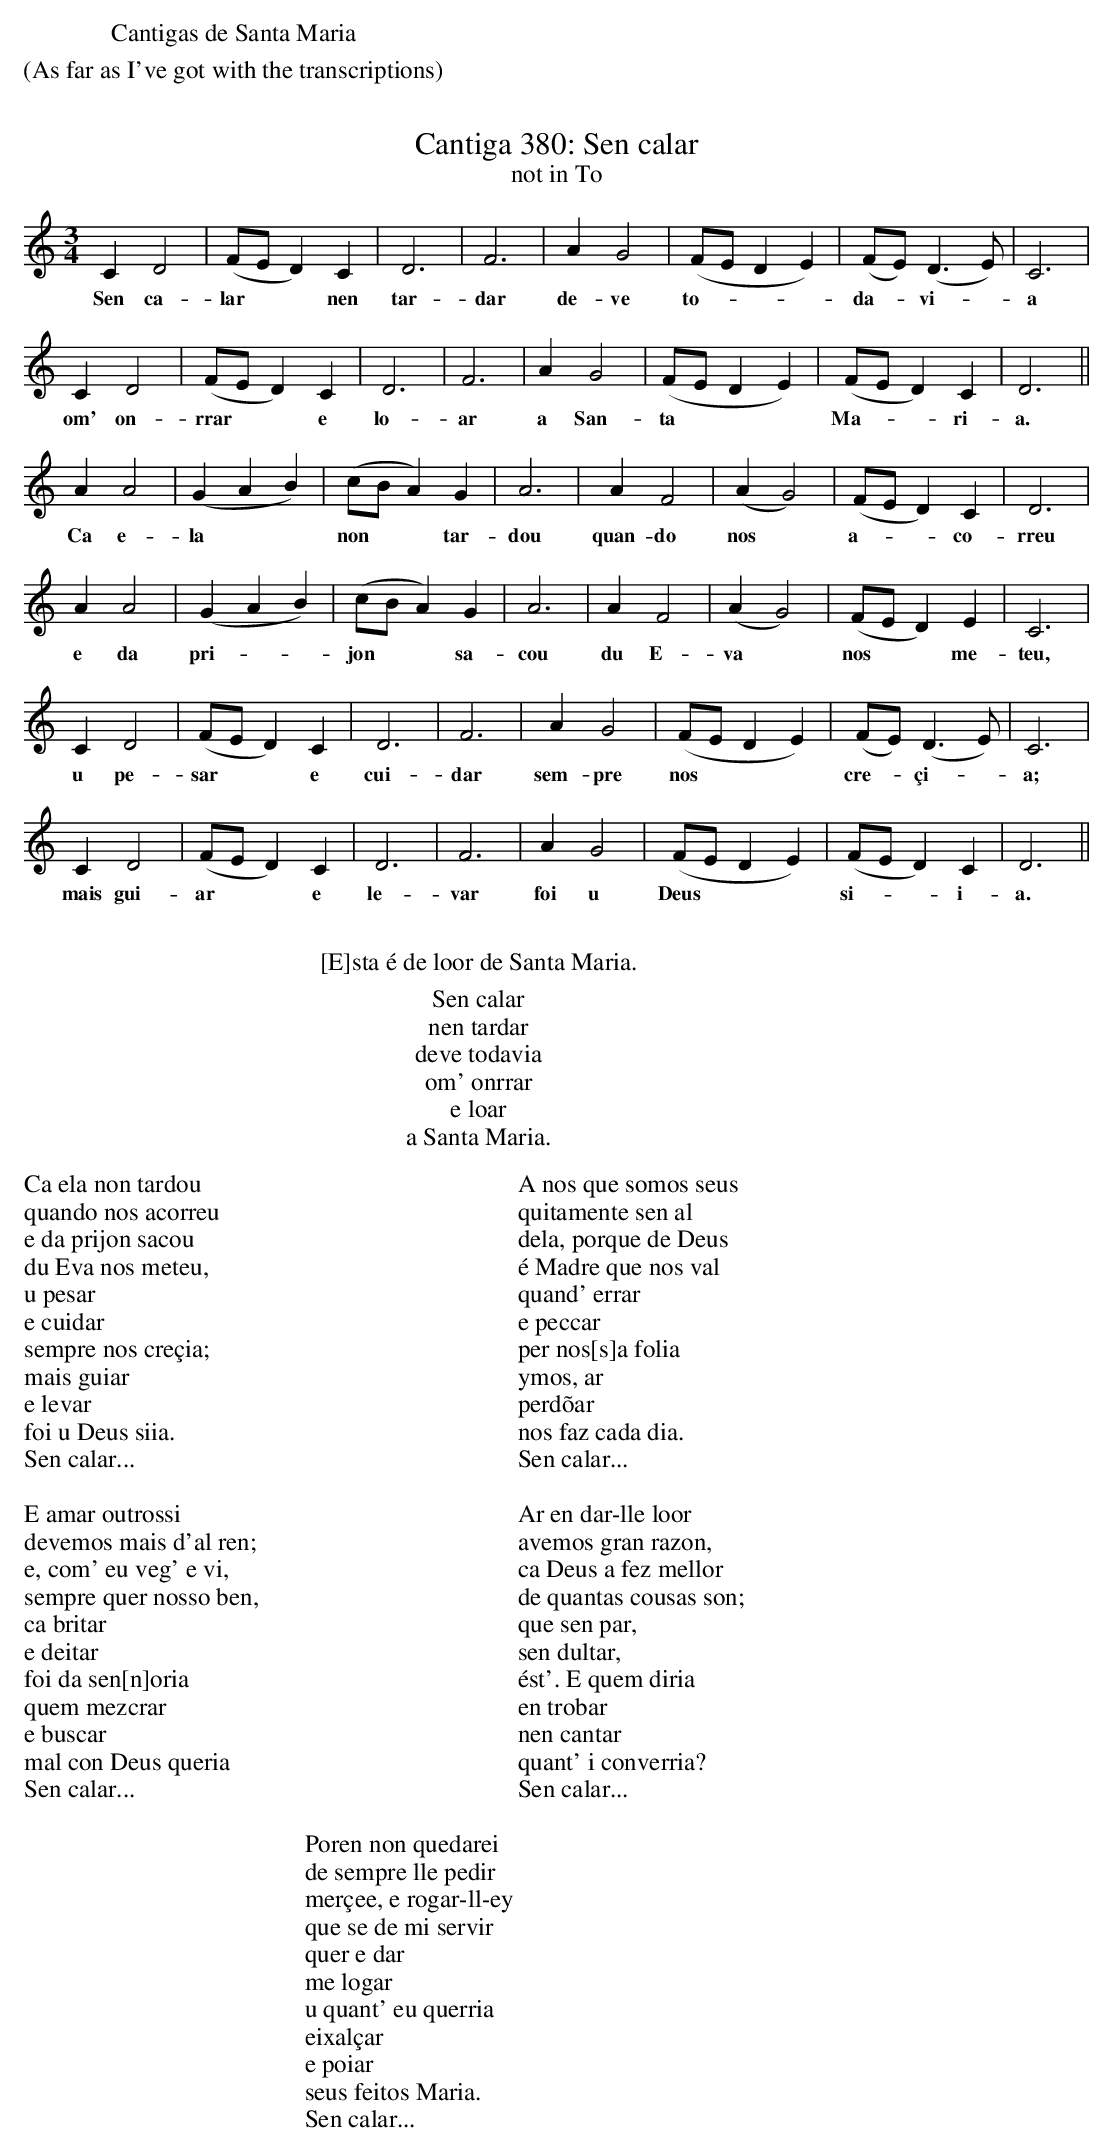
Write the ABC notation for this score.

X:1
T: Cantiga 380: Sen calar
M: 3/4
L: 1/4
Q: 1/4=200
K: D Dorian
V:1
   C D2|(F/E/D)   C | D3| F3 | A G2|(F/E/DE)|(F/E/) (D>E)|C3 |
w:Sen ca-lar**   nen tar-dar  de-ve  to-***   da-*   vi-* a
   C  D2|(F/E/D)  C|D3|F3 | A  G2|(F/E/DE)|(F/E/D) C |D3 ||
w:om' on- rrar**  e lo-ar   a San- ta***    Ma-**  ri-a.
  A  A2|(GAB)|(c/B/A) G | A3 | A   F2|(AG2)|(F/E/D) C| D3 |
w:Ca e-  la**  non** tar-dou  quan-do nos*   a-**  co-rreu
  A A2|(GAB) |(c/B/A) G| A3 | A F2|(AG2)|(F/E/D) E|C3 |
w:e da  pri-** jon** sa-cou  du E-  va*   nos**  me-teu,
  C D2|(F/E/D) C| D3| F3 | A   G2|(F/E/DE)|(F/E/) (D>E)|C3 |
w:u pe- sar**  e cui-dar  sem-pre  nos***   cre-*  çi-* a;
   C    D2|(F/E/D) C|D3|F3 |  A  G2|(F/E/DE)|(F/E/D) C|D3 ||
w:mais gui- ar**   e le-var  foi u   Deus***  si-**  i-a.
%%newpage
				% This is in praise of Saint Maria.
%%begintext center
%%[E]sta é de loor de Santa Maria.
%%endtext
%%begintext center
%%Sen calar
%%nen tardar
%%deve todavia
%%om' onrrar
%%e loar
%%a Santa Maria.
%%
%%endtext
		% Without silence
		% nor delay
		% ought however
		% man to.honor
		% and to.praise
		% Saint Maria.
W:Ca ela non tardou		% Because she did not delay
W:quando nos acorreu		% when us she.did.rescue
W:e da prijon sacou		% and from.the prison she.did.draw
W:du Eva nos meteu,		% from.where Eva us did.put,
W:u pesar			% where sorrowing
W:e cuidar			% and thinking
W:sempre nos creçia;		% ever to.us she.increased;
W:mais guiar			% but guiding
W:e levar			% and leading
W:foi u Deus siia.		% she.was where God would.be.
W:Sen calar...
W:
W:E amar outrossi		% And likewise to.love
W:devemos mais d'al ren;	% we.ought more than all else;
W:e, com' eu veg' e vi,		% and, as I came and saw,
W:sempre quer nosso ben,	% ever she.desires our benefit,
W:ca britar			% because breaking
W:e deitar			% and casting.down
W:foi da sen[n]oria		% she.went of.the dominion
W:quem mezcrar			% who to.intrigue
W:e buscar			% and to.seek
W:mal con Deus queria		% evil with God she.desired
W:Sen calar...
W:
W:A nos que somos seus		% Of us that we.be hers
W:quitamente sen al		% free from aught else
W:dela, porque de Deus		% save.her, because of God
W:é Madre que nos val		% she.is Mother who us aids
W:quand' errar			% when erring
W:e peccar			% and sinning
W:per nos[s]a folia		% by our folly
W:ymos, ar			% we.go, moreover
W:perdõar			% to.pardon
W:nos faz cada dia.		% us she.does each day.
W:Sen calar...
W:
W:Ar en dar-lle loor		% Moreover for to.give to.her praise
W:avemos gran razon,		% we.have great reason,
W:ca Deus a fez mellor		% because God her did.make better
W:de quantas cousas son;	% than so.many things are;
W:que sen par,			% that without par,
W:sen dultar,			% without doubt,
W:ést'. E quem diria		% she.is.this.  And who might.say
W:en trobar			% in making.rhymes
W:nen cantar			% nor singing
W:quant' i converria?		% whosoever there might.agree?
W:Sen calar...
W:
W:Poren non quedarei		% Therefore I.will not leave.off
W:de sempre lle pedir		% from always of.her asking.for
W:merçee, e rogar-ll-ey		% mercy and I.will.pray.to.her
W:que se de mi servir		% that if my service
W:quer e dar			% she.desires and to.give
W:me logar			% me place
W:u quant' eu querria		% where so.much I would.desire
W:eixalçar			% to.exalt
W:e poiar			% and to.raise.up
W:seus feitos Maria.		% her deeds Maria.
W:Sen calar...
